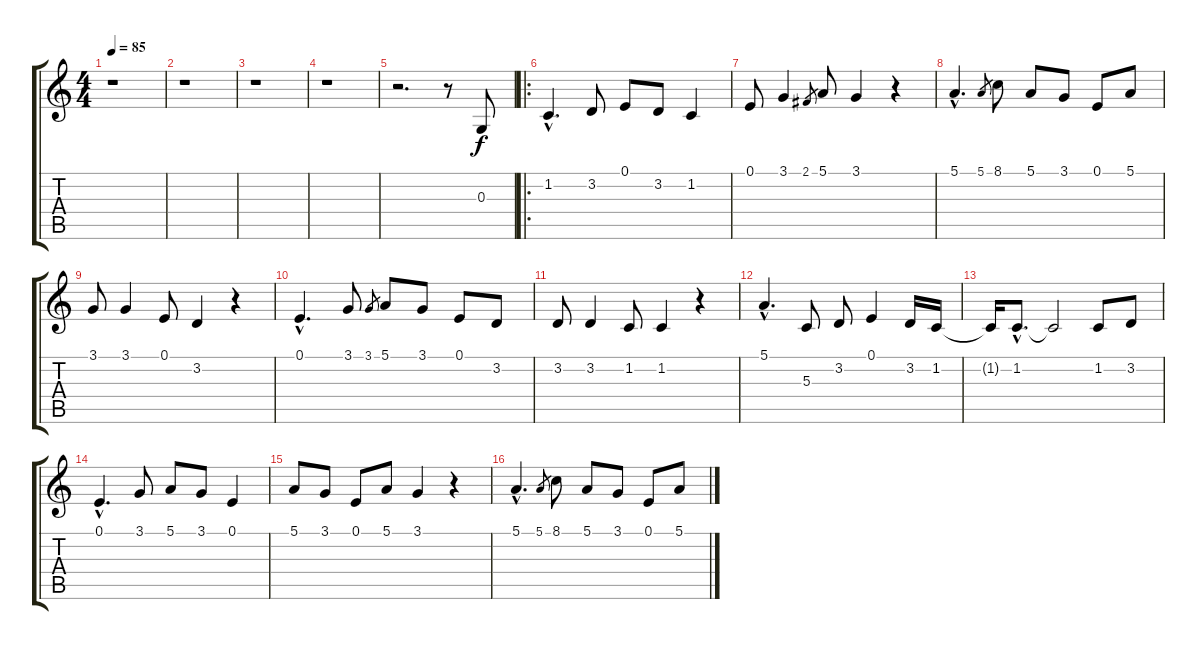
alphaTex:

\track "" {instrument flute}
\staff {score tabs}
\tuning (E4 B3 G3 D3 A2 E2) {hide}
\ts (4 4)
\tempo 85
\clef g2
\ks c
r.1{dy f instrument flute} |
r.1 |
r.1 |
r.1 |
r.2{d} r.8 0.3.8{txt ""} |
\ro
1.2{hac}.4{d txt ""} 3.2.8{txt ""} 0.1.8{txt ""} 3.2.8{txt ""} 1.2.4{txt ""} |
0.1.8{txt ""} 3.1.4{txt ""} 2.1.8{gr} 5.1.8{txt ""} 3.1.4{txt ""} r.4 |
5.1{hac}.4{d txt ""} 5.1.8{gr} 8.1.8{txt ""} 5.1.8{txt ""} 3.1.8{txt ""} 0.1.8{txt ""} 5.1.8{txt ""} |
3.1.8{txt ""} 3.1.4{txt ""} 0.1.8{txt ""} 3.2.4{txt ""} r.4 |
0.1{hac}.4{d txt ""} 3.1.8{txt ""} 3.1.8{gr} 5.1.8{txt ""} 3.1.8 0.1.8{txt ""} 3.2.8{txt ""} |
3.2.8{txt ""} 3.2.4{txt ""} 1.2.8{txt ""} 1.2.4{txt ""} r.4 |
5.1{hac}.4{d txt ""} 5.3.8{txt ""} 3.2.8{txt ""} 0.1.4{txt ""} 3.2.16{txt ""} 1.2.16{txt ""} |
1.2{t}.16 1.2{hac}.8{d txt ""} 1.2{t}.2 1.2.8{txt ""} 3.2.8{txt ""} |
0.1{hac}.4{d txt ""} 3.1.8{txt ""} 5.1.8{txt ""} 3.1.8{txt ""} 0.1.4{txt ""} |
5.1.8{txt ""} 3.1.8{txt ""} 0.1.8{txt ""} 5.1.8{txt ""} 3.1.4{txt ""} r.4 |
5.1{hac}.4{d txt ""} 5.1.8{gr} 8.1.8{txt ""} 5.1.8{txt ""} 3.1.8{txt ""} 0.1.8{txt ""} 5.1.8{txt ""}
